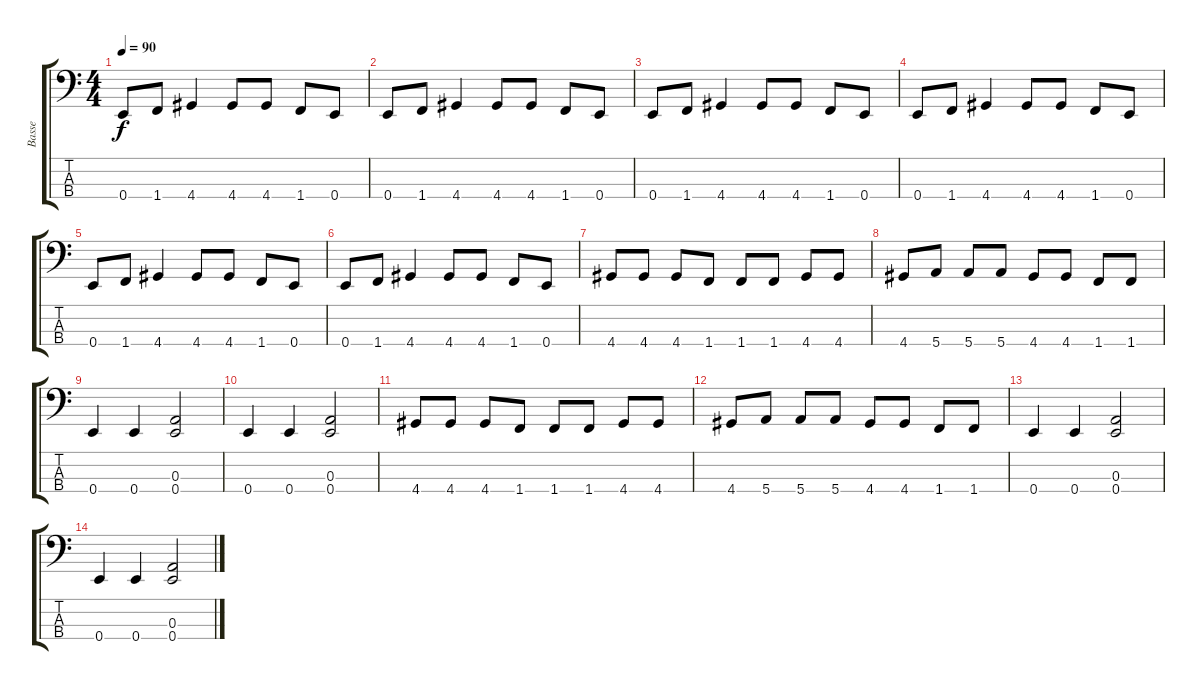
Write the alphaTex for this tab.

\track ("Basse" "Basse") {instrument electricbassfinger}
\staff {score tabs}
\tuning (G2 D2 A1 E1) {hide}
\ts (4 4)
\tempo 90
\clef f4
\ks c
0.4.8{dy f} 1.4.8 4.4.4 4.4.8 4.4.8 1.4.8 0.4.8 |
0.4.8 1.4.8 4.4.4 4.4.8 4.4.8 1.4.8 0.4.8 |
0.4.8 1.4.8 4.4.4 4.4.8 4.4.8 1.4.8 0.4.8 |
0.4.8 1.4.8 4.4.4 4.4.8 4.4.8 1.4.8 0.4.8 |
0.4.8 1.4.8 4.4.4 4.4.8 4.4.8 1.4.8 0.4.8 |
0.4.8 1.4.8 4.4.4 4.4.8 4.4.8 1.4.8 0.4.8 |
4.4.8 4.4.8 4.4.8 1.4.8 1.4.8 1.4.8 4.4.8 4.4.8 |
4.4.8 5.4.8 5.4.8 5.4.8 4.4.8 4.4.8 1.4.8 1.4.8 |
0.4.4 0.4.4 (0.3 0.4).2 |
0.4.4 0.4.4 (0.3 0.4).2 |
4.4.8 4.4.8 4.4.8 1.4.8 1.4.8 1.4.8 4.4.8 4.4.8 |
4.4.8 5.4.8 5.4.8 5.4.8 4.4.8 4.4.8 1.4.8 1.4.8 |
0.4.4 0.4.4 (0.3 0.4).2 |
0.4.4 0.4.4 (0.3 0.4).2
